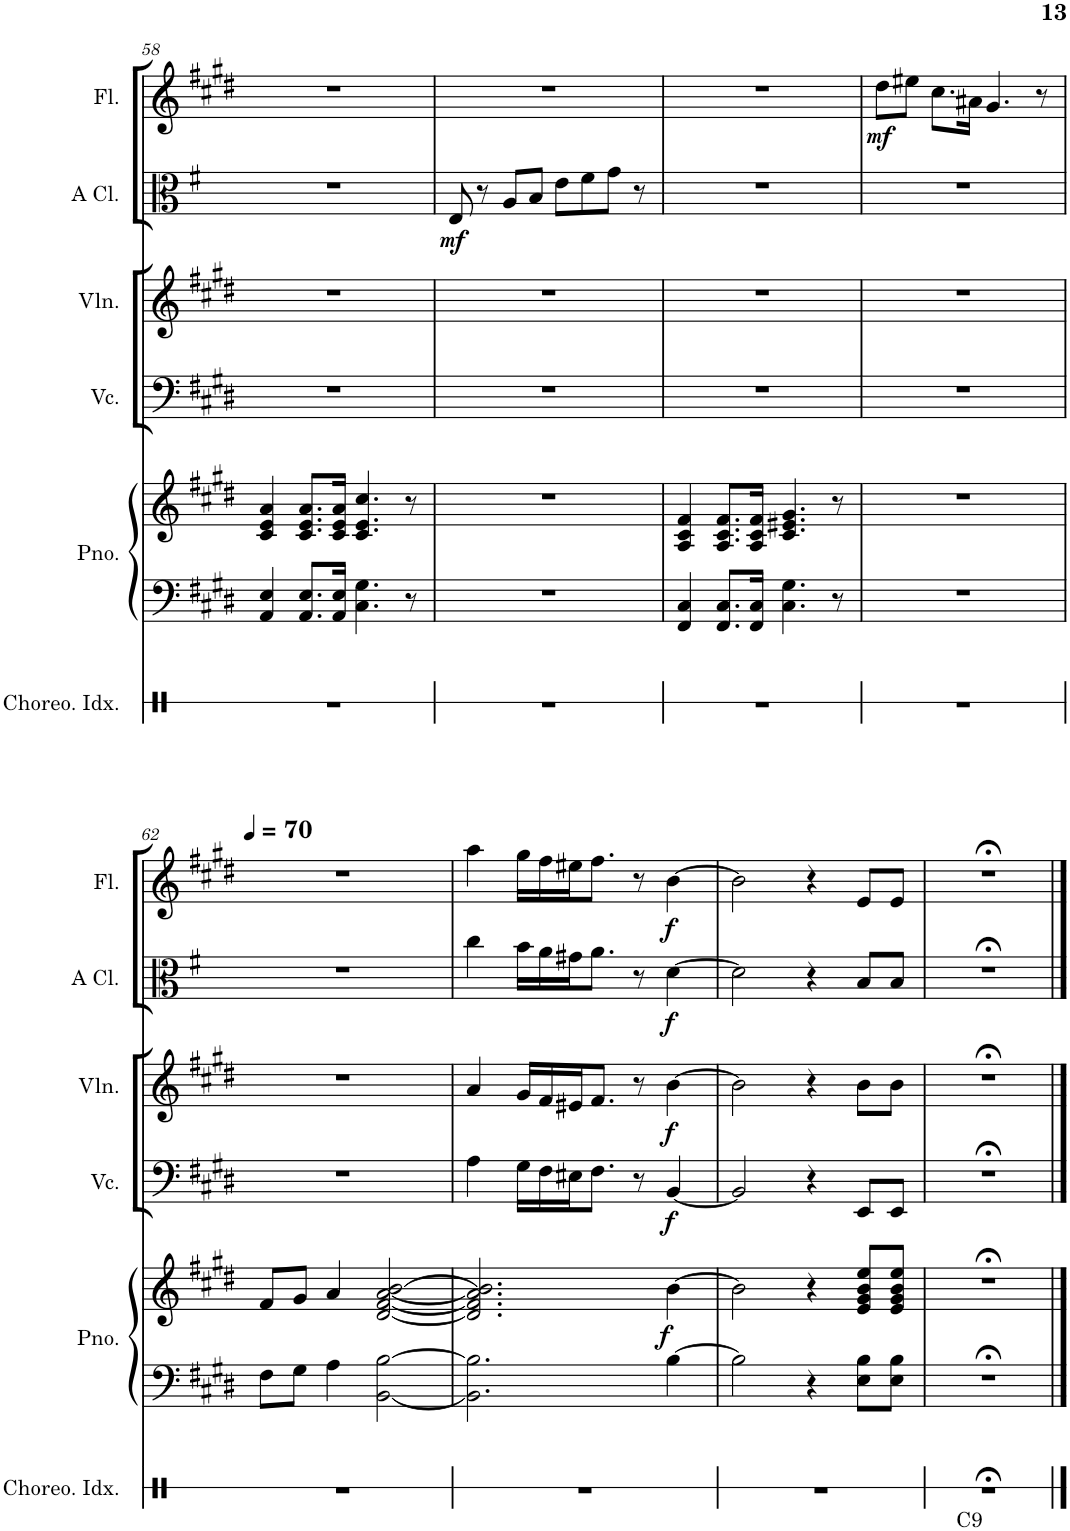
**kern	**kern	**kern	**dynam	**kern	**dynam	**kern	**dynam	**kern	**dynam	**kern	**dynam
*part6	*part5	*part5	*part5	*part4	*part4	*part3	*part3	*part2	*part2	*part1	*part1
*staff7	*staff6	*staff5	*staff5/6	*staff4	*staff4	*staff3	*staff3	*staff2	*staff2	*staff1	*staff1
*I"Choreographic Index	*I"Piano	*	*	*I"Violoncello	*	*I"Violin	*	*I"Clarinet	*	*I"Flute	*
*I'Choreo. Idx.	*I'Pno.	*	*	*I'Vc.	*	*I'Vln.	*	*I'Cl.	*	*I'Fl.	*
!!LO:PB:g=z
*clefX	*clefF4	*clefG2	*	*clefF4	*	*clefG2	*	*clefC3	*	*clefG2	*
*	*	*	*	*	*	*	*	*Trd2c3	*	*	*
*k[b-]	*k[f#c#g#d#]	*k[f#c#g#d#]	*	*k[f#c#g#d#]	*	*k[f#c#g#d#]	*	*k[f#]	*	*k[f#c#g#d#]	*
*M4/4	*M4/4	*M4/4	*	*M4/4	*	*M4/4	*	*M4/4	*	*M4/4	*
=58	=58	=58	=58	=58	=58	=58	=58	=58	=58	=58	=58
1r	4AA/ 4E/	4c#/ 4e/ 4a/	.	1r	.	1r	.	1r	.	1r	.
.	8.AA/ 8.E/L	8.c#/ 8.e/ 8.a/L	.	.	.	.	.	.	.	.	.
.	16AA/ 16E/Jk	16c#/ 16e/ 16a/Jk	.	.	.	.	.	.	.	.	.
.	4.C#\ 4.G#\	4.c#/ 4.e/ 4.cc#/	.	.	.	.	.	.	.	.	.
.	8r	8r	.	.	.	.	.	.	.	.	.
=59	=59	=59	=59	=59	=59	=59	=59	=59	=59	=59	=59
!	!	!	!	!	!	!	!	!	!LO:DY:b	!	!
1r	1r	1r	.	1r	.	1r	.	8E/	mf	1r	.
.	.	.	.	.	.	.	.	8r	.	.	.
.	.	.	.	.	.	.	.	8A/L	.	.	.
.	.	.	.	.	.	.	.	8B/J	.	.	.
.	.	.	.	.	.	.	.	8e\L	.	.	.
.	.	.	.	.	.	.	.	8f#\	.	.	.
.	.	.	.	.	.	.	.	8g\J	.	.	.
.	.	.	.	.	.	.	.	8r	.	.	.
=60	=60	=60	=60	=60	=60	=60	=60	=60	=60	=60	=60
1r	4FF#/ 4C#/	4A/ 4c#/ 4f#/	.	1r	.	1r	.	1r	.	1r	.
.	8.FF#/ 8.C#/L	8.A/ 8.c#/ 8.f#/L	.	.	.	.	.	.	.	.	.
.	16FF#/ 16C#/Jk	16A/ 16c#/ 16f#/Jk	.	.	.	.	.	.	.	.	.
.	4.C#\ 4.G#\	4.c#/ 4.e#X/ 4.g#/	.	.	.	.	.	.	.	.	.
.	8r	8r	.	.	.	.	.	.	.	.	.
=61	=61	=61	=61	=61	=61	=61	=61	=61	=61	=61	=61
!	!	!	!	!	!	!	!	!	!	!	!LO:DY:b
1r	1r	1r	.	1r	.	1r	.	1r	.	8dd#\L	mf
.	.	.	.	.	.	.	.	.	.	8ee#X\J	.
.	.	.	.	.	.	.	.	.	.	8.cc#\L	.
.	.	.	.	.	.	.	.	.	.	16a#X\Jk	.
.	.	.	.	.	.	.	.	.	.	4.g#/	.
.	.	.	.	.	.	.	.	.	.	8r	.
!!LO:LB:g=z
=62	=62	=62	=62	=62	=62	=62	=62	=62	=62	=62	=62
*	*	*	*	*	*	*	*	*	*	*MM70	*
1r	8F#\L	8f#/L	.	1r	.	1r	.	1r	.	1r	.
.	8G#\J	8g#/J	.	.	.	.	.	.	.	.	.
.	4A\	4a/	.	.	.	.	.	.	.	.	.
.	[2BB\ [2B\	[2d#/ [2f#/ [2a/ [2b/	.	.	.	.	.	.	.	.	.
=63	=63	=63	=63	=63	=63	=63	=63	=63	=63	=63	=63
1r	2.BB\] 2.B\]	2.d#/] 2.f#/] 2.a/] 2.b/]	.	4A\	.	4a/	.	4cc\	.	4aa\	.
.	.	.	.	16G#\LL	.	16g#/LL	.	16b\LL	.	16gg#\LL	.
.	.	.	.	16F#\	.	16f#/	.	16a\	.	16ff#\	.
.	.	.	.	16E#X\J	.	16e#X/J	.	16g#X\J	.	16ee#X\J	.
.	.	.	.	8.F#\J	.	8.f#/J	.	8.a\J	.	8.ff#\J	.
.	.	.	.	8r	.	8r	.	8r	.	8r	.
!	!	!	!LO:DY:a=2	!	!LO:DY:b	!	!LO:DY:b	!	!LO:DY:b	!	!LO:DY:b
.	[4B\	[4b\	f	[4BB/	f	[4b\	f	[4d\	f	[4b\	f
=64	=64	=64	=64	=64	=64	=64	=64	=64	=64	=64	=64
1r	2B\]	2b\]	.	2BB/]	.	2b\]	.	2d\]	.	2b\]	.
.	4r	4r	.	4r	.	4r	.	4r	.	4r	.
.	8E\ 8B\L	8e/ 8g#/ 8b/ 8ee/L	.	8EE/L	.	8b\L	.	8B/L	.	8e/L	.
.	8E\ 8B\J	8e/ 8g#/ 8b/ 8ee/J	.	8EE/J	.	8b\J	.	8B/J	.	8e/J	.
=65	=65	=65	=65	=65	=65	=65	=65	=65	=65	=65	=65
!LO:TX:b:t=C9	!	!	!	!	!	!	!	!	!	!	!
1r;<	1r;<	1r;<	.	1r;<	.	1r;<	.	1r;<	.	1r;<	.
==	==	==	==	==	==	==	==	==	==	==	==
*-	*-	*-	*-	*-	*-	*-	*-	*-	*-	*-	*-
